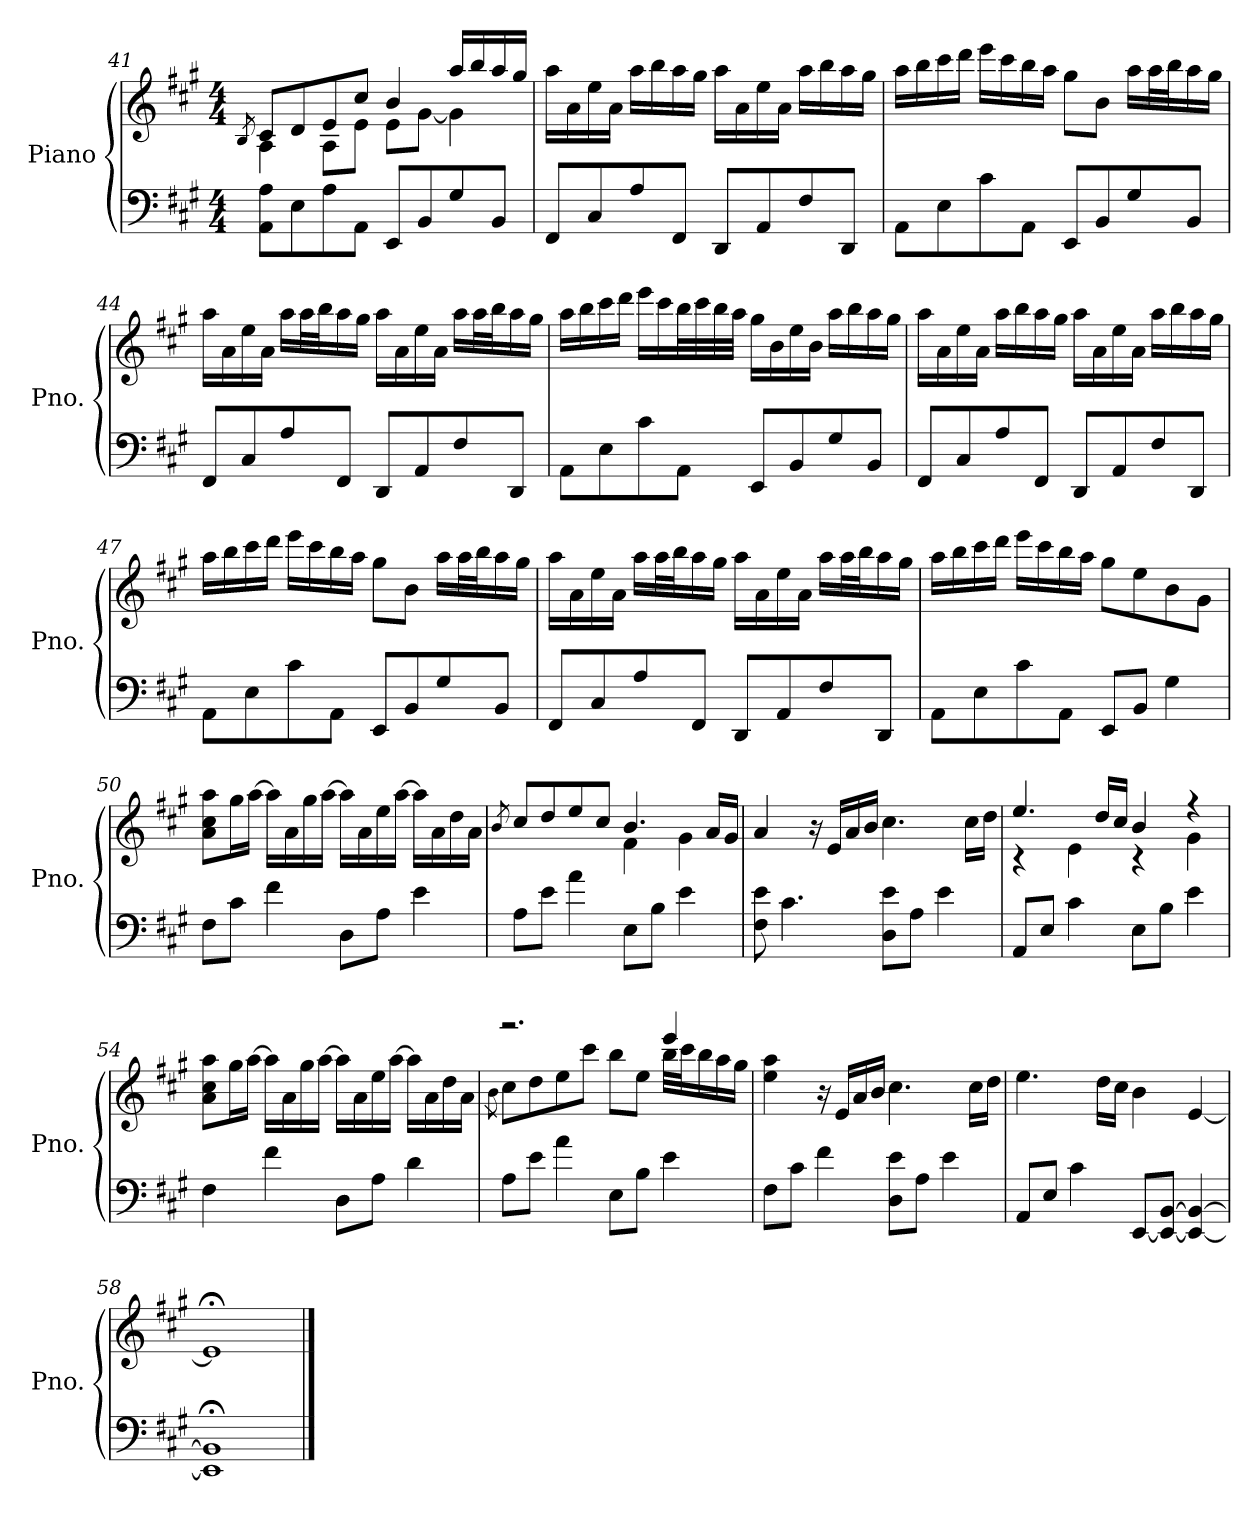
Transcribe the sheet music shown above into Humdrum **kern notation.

**kern	**kern
*part1	*part1
*staff2	*staff1
*I"Piano	*
*I'Pno.	*
*clefF4	*clefG2
*k[f#c#g#]	*k[f#c#g#]
*M4/4	*M4/4
=41	=41
.	8qB/
*	*^
8AA\ 8A\L	8c#/L	4A\
8E\	8d/	.
8A\	8e/	8A\L
8AA\J	8cc#/J	8e\J
8EE/L	4b/	8e\L
8BB/	.	[8g#\J
8G#/	16aa/LL	4g#\]
.	16bb/	.
8BB/J	16aa/	.
.	16gg#/JJ	.
*	*v	*v
!!LO:LB:g=z
=42	=42
8FF#/L	16aa\LL
.	16a\
8C#/	16ee\
.	16a\JJ
8A/	16aa\LL
.	16bb\
8FF#/J	16aa\
.	16gg#\JJ
8DD/L	16aa\LL
.	16a\
8AA/	16ee\
.	16a\JJ
8F#/	16aa\LL
.	16bb\
8DD/J	16aa\
.	16gg#\JJ
=43	=43
8AA\L	16aa\LL
.	16bb\
8E\	16ccc#\
.	16ddd\JJ
8c#\	16eee\LL
.	16ccc#\
8AA\J	16bb\
.	16aa\JJ
8EE/L	8gg#\L
8BB/	8b\J
8G#/	16aa\LL
.	32aa\L
.	32bb\J
8BB/J	16aa\
.	16gg#\JJ
!!LO:PB:g=z
=44	=44
8FF#/L	16aa\LL
.	16a\
8C#/	16ee\
.	16a\JJ
8A/	16aa\LL
.	32aa\L
.	32bb\J
8FF#/J	16aa\
.	16gg#\JJ
8DD/L	16aa\LL
.	16a\
8AA/	16ee\
.	16a\JJ
8F#/	16aa\LL
.	32aa\L
.	32bb\J
8DD/J	16aa\
.	16gg#\JJ
=45	=45
8AA\L	16aa\LL
.	16bb\
8E\	16ccc#\
.	16ddd\JJ
8c#\	16eee\LL
.	16ccc#\
8AA\J	32bb\L
.	32ccc#\
.	32bb\
.	32aa\JJJ
8EE/L	16gg#\LL
.	16b\
8BB/	16ee\
.	16b\JJ
8G#/	16aa\LL
.	16bb\
8BB/J	16aa\
.	16gg#\JJ
!!LO:LB:g=z
=46	=46
8FF#/L	16aa\LL
.	16a\
8C#/	16ee\
.	16a\JJ
8A/	16aa\LL
.	16bb\
8FF#/J	16aa\
.	16gg#\JJ
8DD/L	16aa\LL
.	16a\
8AA/	16ee\
.	16a\JJ
8F#/	16aa\LL
.	16bb\
8DD/J	16aa\
.	16gg#\JJ
=47	=47
8AA\L	16aa\LL
.	16bb\
8E\	16ccc#\
.	16ddd\JJ
8c#\	16eee\LL
.	16ccc#\
8AA\J	16bb\
.	16aa\JJ
8EE/L	8gg#\L
8BB/	8b\J
8G#/	16aa\LL
.	32aa\L
.	32bb\J
8BB/J	16aa\
.	16gg#\JJ
!!LO:LB:g=z
=48	=48
8FF#/L	16aa\LL
.	16a\
8C#/	16ee\
.	16a\JJ
8A/	16aa\LL
.	32aa\L
.	32bb\J
8FF#/J	16aa\
.	16gg#\JJ
8DD/L	16aa\LL
.	16a\
8AA/	16ee\
.	16a\JJ
8F#/	16aa\LL
.	32aa\L
.	32bb\J
8DD/J	16aa\
.	16gg#\JJ
=49	=49
8AA\L	16aa\LL
.	16bb\
8E\	16ccc#\
.	16ddd\JJ
8c#\	16eee\LL
.	16ccc#\
8AA\J	16bb\
.	16aa\JJ
8EE/L	8gg#\L
8BB/J	8ee\
4G#\	8b\
.	8g#\J
!!LO:LB:g=z
=50	=50
8F#\L	8a\ 8cc#\ 8aa\L
8c#\J	16gg#\L
.	[16aa\JJ
4f#\	16aa\LL]
.	16a\
.	16gg#\
.	[16aa\JJ
8D\L	16aa\LL]
.	16a\
8A\J	16ee\
.	[16aa\JJ
4e\	16aa\LL]
.	16a\
.	16dd\
.	16a\JJ
=51	=51
.	8qb/
*	*^
8A\L	8cc#/L	2ryy
8e\J	8dd/	.
4a\	8ee/	.
.	8cc#/J	.
8E\L	4.b/	4f#\
8B\J	.	.
4e\	.	4g#\
.	16a/LL	.
.	16g#/JJ	.
*	*v	*v
=52	=52
8F#\ 8e\	4a/
4.c#\	.
.	16r
.	16e/LL
.	16a/
.	16b/JJ
8D\ 8e\L	4.cc#\
8A\J	.
4e\	.
.	16cc#\LL
.	16dd\JJ
!!LO:LB:g=z
=53	=53
*	*^
8AA/L	4.ee/	4r
8E/J	.	.
4c#\	.	4e\
.	16dd/LL	.
.	16cc#/JJ	.
8E\L	4b/	4r
8B\J	.	.
4e\	4r	4g#\
*	*v	*v
=54	=54
4F#\	8a\ 8cc#\ 8aa\L
.	16gg#\L
.	[16aa\JJ
4f#\	16aa\LL]
.	16a\
.	16gg#\
.	[16aa\JJ
8D\L	16aa\LL]
.	16a\
8A\J	16ee\
.	[16aa\JJ
4d\	16aa\LL]
.	16a\
.	16dd\
.	16a\JJ
=55	=55
*	*^
.	.	8qb\
8A\L	2.r	8cc#\L
8e\J	.	8dd\
4a\	.	8ee\
.	.	8ccc#\J
8E\L	.	8bb\L
8B\J	.	8ee\J
4e\	4eee/	32bb\LLL
.	.	32ccc#\J
.	.	16bb\
.	.	16aa\
.	.	16gg#\JJ
*	*v	*v
!!LO:LB:g=z
=56	=56
8F#\L	4ee\ 4aa\
8c#\J	.
4f#\	16r
.	16e/LL
.	16a/
.	16b/JJ
8D\ 8e\L	4.cc#\
8A\J	.
4e\	.
.	16cc#\LL
.	16dd\JJ
=57	=57
8AA/L	4.ee\
8E/J	.
4c#\	.
.	16dd\LL
.	16cc#\JJ
[8EE/L	4b\
8EE/_ [8BB/J	.
4EE/_ 4BB/_	[4e/
=58	=58
1EE];< 1BB];<	1e;<]
==	==
*-	*-
